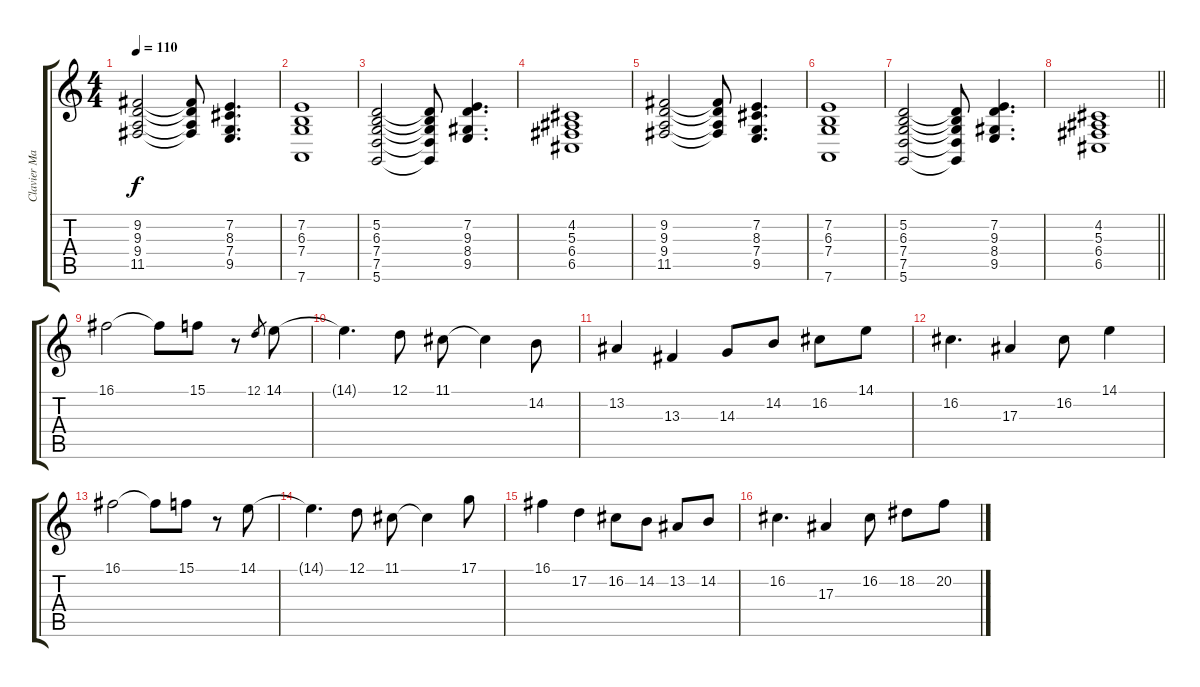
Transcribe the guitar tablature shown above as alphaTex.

\track ("Clavier Main Gauche" "Clavier Ma") {instrument acousticgrandpiano}
\staff {score tabs}
\tuning (D4 A3 F3 C3 G2 D2) {hide}
\ts (4 4)
\tempo 110
\clef g2
\ks c
(9.2 9.3 9.4 11.5).2{dy f} (9.2{t} 9.3{t} 9.4{t} 11.5{t}).8 (7.2 8.3 7.4 9.5).4{d} |
(7.2 6.3 7.4 7.6).1 |
(5.2 6.3 7.4 7.5 5.6).2 (5.2{t} 6.3{t} 7.4{t} 7.5{t} 5.6{t}).8 (7.2 9.3 8.4 9.5).4{d} |
(4.2 5.3 6.4 6.5).1 |
(9.2 9.3 9.4 11.5).2 (9.2{t} 9.3{t} 9.4{t} 11.5{t}).8 (7.2 8.3 7.4 9.5).4{d} |
(7.2 6.3 7.4 7.6).1 |
(5.2 6.3 7.4 7.5 5.6).2 (5.2{t} 6.3{t} 7.4{t} 7.5{t} 5.6{t}).8 (7.2 9.3 8.4 9.5).4{d} |
\barLineRight lightlight
(4.2 5.3 6.4 6.5).1 |
16.1.2 16.1{t}.8 15.1.8 r.8 12.1.8{gr} 14.1.8 |
14.1{t}.4{d} 12.1.8 11.1.8 11.1{t}.4 14.2.8 |
13.2.4 13.3.4 14.3.8 14.2.8 16.2.8 14.1.8 |
16.2.4{d} 17.3.4 16.2.8 14.1.4 |
16.1.2 16.1{t}.8 15.1.8 r.8 14.1.8 |
14.1{t}.4{d} 12.1.8 11.1.8 11.1{t}.4 17.1.8 |
16.1.4 17.2.4 16.2.8 14.2.8 13.2.8 14.2.8 |
16.2.4{d} 17.3.4 16.2.8 18.2.8 20.2.8
